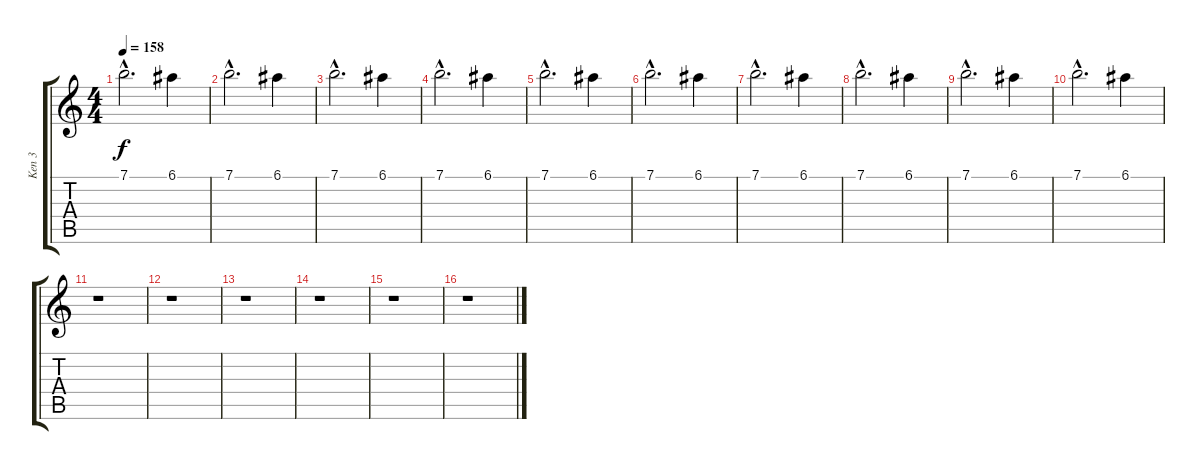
\track ("Ken 3" "Ken 3") {instrument overdrivenguitar}
\staff {score tabs}
\tuning (E4 B3 G3 D3 A2 E2) {hide}
\ts (4 4)
\tempo 158
\clef g2
\ks c
7.1{hac}.2{d dy f} 6.1.4 |
7.1{hac}.2{d} 6.1.4 |
7.1{hac}.2{d} 6.1.4 |
7.1{hac}.2{d} 6.1.4 |
7.1{hac}.2{d} 6.1.4 |
7.1{hac}.2{d} 6.1.4 |
7.1{hac}.2{d} 6.1.4 |
7.1{hac}.2{d} 6.1.4 |
7.1{hac}.2{d} 6.1.4 |
7.1{hac}.2{d} 6.1.4 |
r.1 |
r.1 |
r.1 |
r.1 |
r.1 |
r.1
